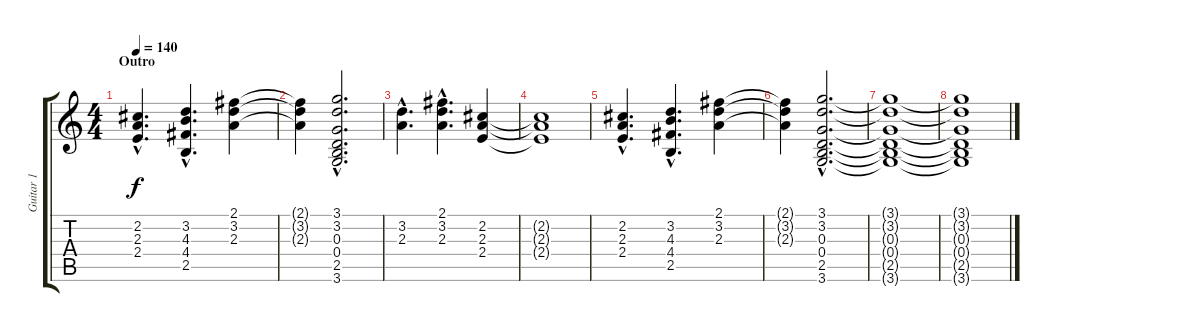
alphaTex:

\track ("Guitar 1" "Guitar 1") {instrument electricguitarclean}
\staff {score tabs}
\tuning (E4 B3 G3 D3 A2 E2) {hide}
\ts (4 4)
\section ("" "Outro")
\tempo 140
\clef g2
\ks c
(2.2{hac} 2.3{hac} 2.4{hac}).4{d dy f instrument electricguitarclean} (3.2{hac} 4.3{hac} 4.4{hac} 2.5{hac}).4{d} (2.1 3.2 2.3).4 |
(2.1{t} 3.2{t} 2.3{t}).4 (3.1{hac} 3.2{hac} 0.3{hac} 0.4{hac} 2.5{hac} 3.6{hac}).2{d} |
(3.2{hac} 2.3{hac}).4{d} (2.1{hac} 3.2{hac} 2.3{hac}).4{d} (2.2 2.3 2.4).4 |
(2.2{t} 2.3{t} 2.4{t}).1 |
(2.2{hac} 2.3{hac} 2.4{hac}).4{d} (3.2{hac} 4.3{hac} 4.4{hac} 2.5{hac}).4{d} (2.1 3.2 2.3).4 |
(2.1{t} 3.2{t} 2.3{t}).4 (3.1{hac} 3.2{hac} 0.3{hac} 0.4{hac} 2.5{hac} 3.6{hac}).2{d} |
(3.1{t} 3.2{t} 0.3{t} 0.4{t} 2.5{t} 3.6{t}).1 |
(3.1{t} 3.2{t} 0.3{t} 0.4{t} 2.5{t} 3.6{t}).1
